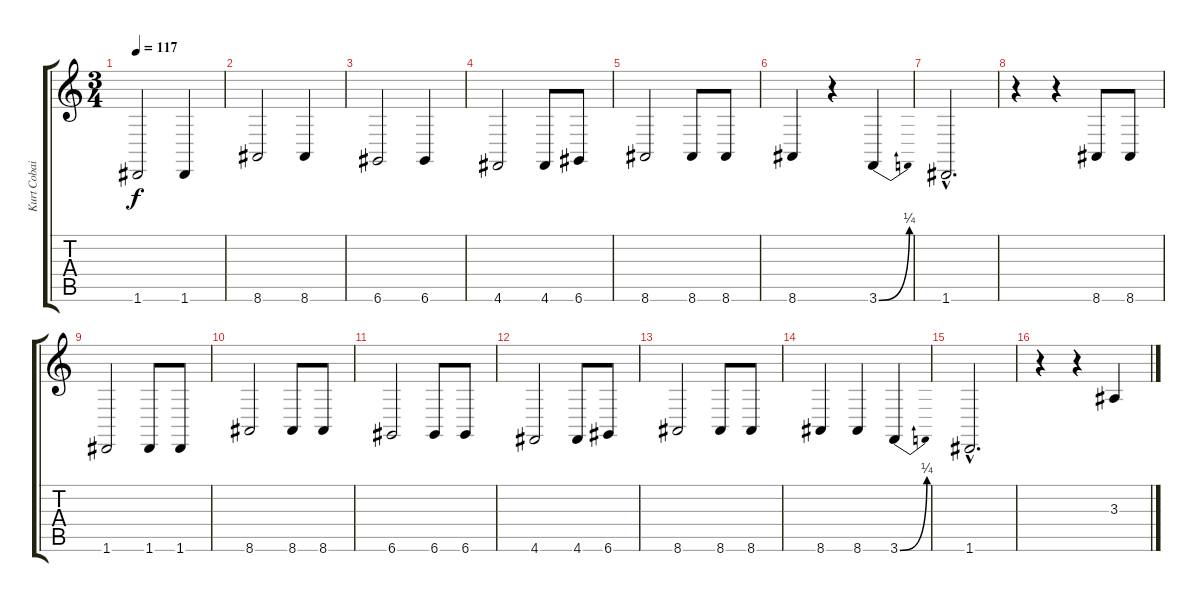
\track ("Kurt Cobain-Vocals" "Kurt Cobai") {instrument bassoon}
\staff {score tabs}
\tuning (E4 B3 G3 D3 A2 D2) {hide}
\ts (3 4)
\tempo 117
\clef g2
\ks c
1.6.2{dy f} 1.6.4 |
8.6.2 8.6.4 |
6.6.2 6.6.4 |
4.6.2 4.6.8 6.6.8 |
8.6.2 8.6.8 8.6.8 |
8.6.4 r.4 3.6{be (bend 0 0 60 1)}.4 |
1.6{hac}.2{d} |
r.4 r.4 8.6.8 8.6.8 |
1.6.2 1.6.8 1.6.8 |
8.6.2 8.6.8 8.6.8 |
6.6.2 6.6.8 6.6.8 |
4.6.2 4.6.8 6.6.8 |
8.6.2 8.6.8 8.6.8 |
8.6.4 8.6.4 3.6{be (bend 0 0 60 1)}.4 |
1.6{hac}.2{d} |
r.4{volume 14} r.4 3.3.4
